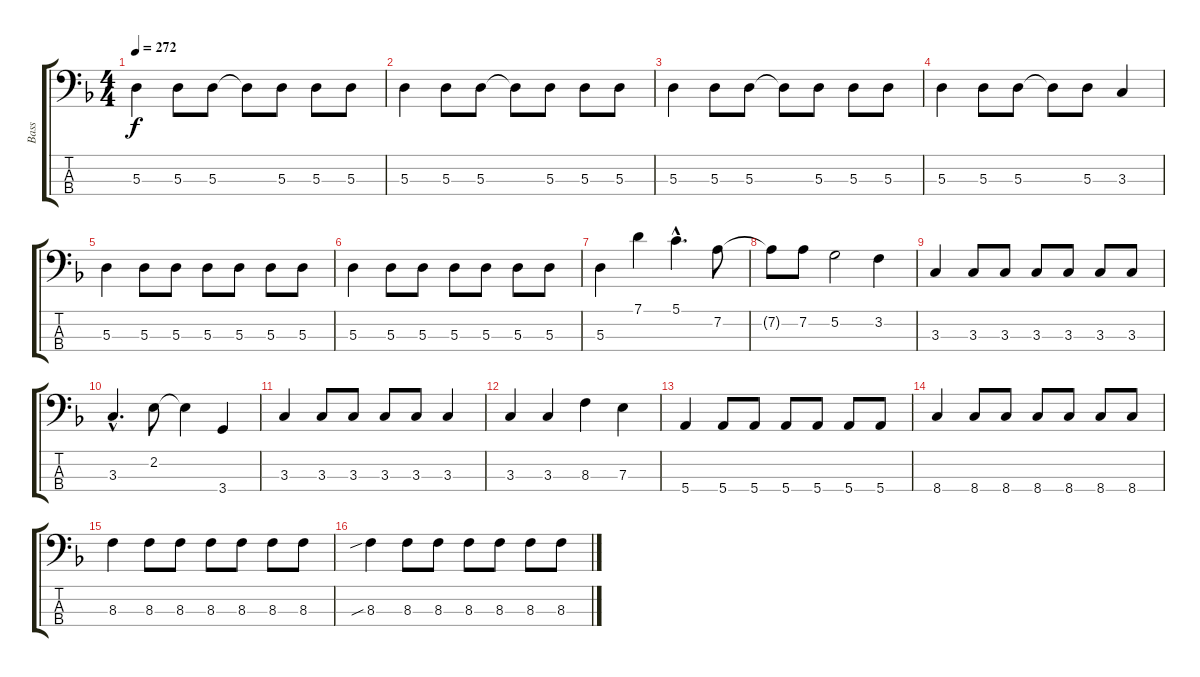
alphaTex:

\track ("Bass" "Bass") {instrument electricbasspick}
\staff {score tabs}
\tuning (G2 D2 A1 E1) {hide}
\ts (4 4)
\tempo 272
\clef f4
\ks f
5.3.4{dy f} 5.3.8 5.3.8 5.3{t}.8 5.3.8 5.3.8 5.3.8 |
5.3.4 5.3.8 5.3.8 5.3{t}.8 5.3.8 5.3.8 5.3.8 |
5.3.4 5.3.8 5.3.8 5.3{t}.8 5.3.8 5.3.8 5.3.8 |
5.3.4 5.3.8 5.3.8 5.3{t}.8 5.3.8 3.3.4 |
5.3.4 5.3.8 5.3.8 5.3.8 5.3.8 5.3.8 5.3.8 |
5.3.4 5.3.8 5.3.8 5.3.8 5.3.8 5.3.8 5.3.8 |
5.3.4 7.1.4 5.1{hac}.4{d} 7.2.8 |
7.2{t}.8 7.2.8 5.2.2 3.2.4 |
3.3.4 3.3.8 3.3.8 3.3.8 3.3.8 3.3.8 3.3.8 |
3.3{hac}.4{d} 2.2.8 2.2{t}.4 3.4.4 |
3.3.4 3.3.8 3.3.8 3.3.8 3.3.8 3.3.4 |
3.3.4 3.3.4 8.3.4 7.3.4 |
5.4.4 5.4.8 5.4.8 5.4.8 5.4.8 5.4.8 5.4.8 |
8.4.4 8.4.8 8.4.8 8.4.8 8.4.8 8.4.8 8.4.8 |
8.3.4 8.3.8 8.3.8 8.3.8 8.3.8 8.3.8 8.3.8 |
8.3{sib}.4 8.3.8 8.3.8 8.3.8 8.3.8 8.3.8 8.3.8
